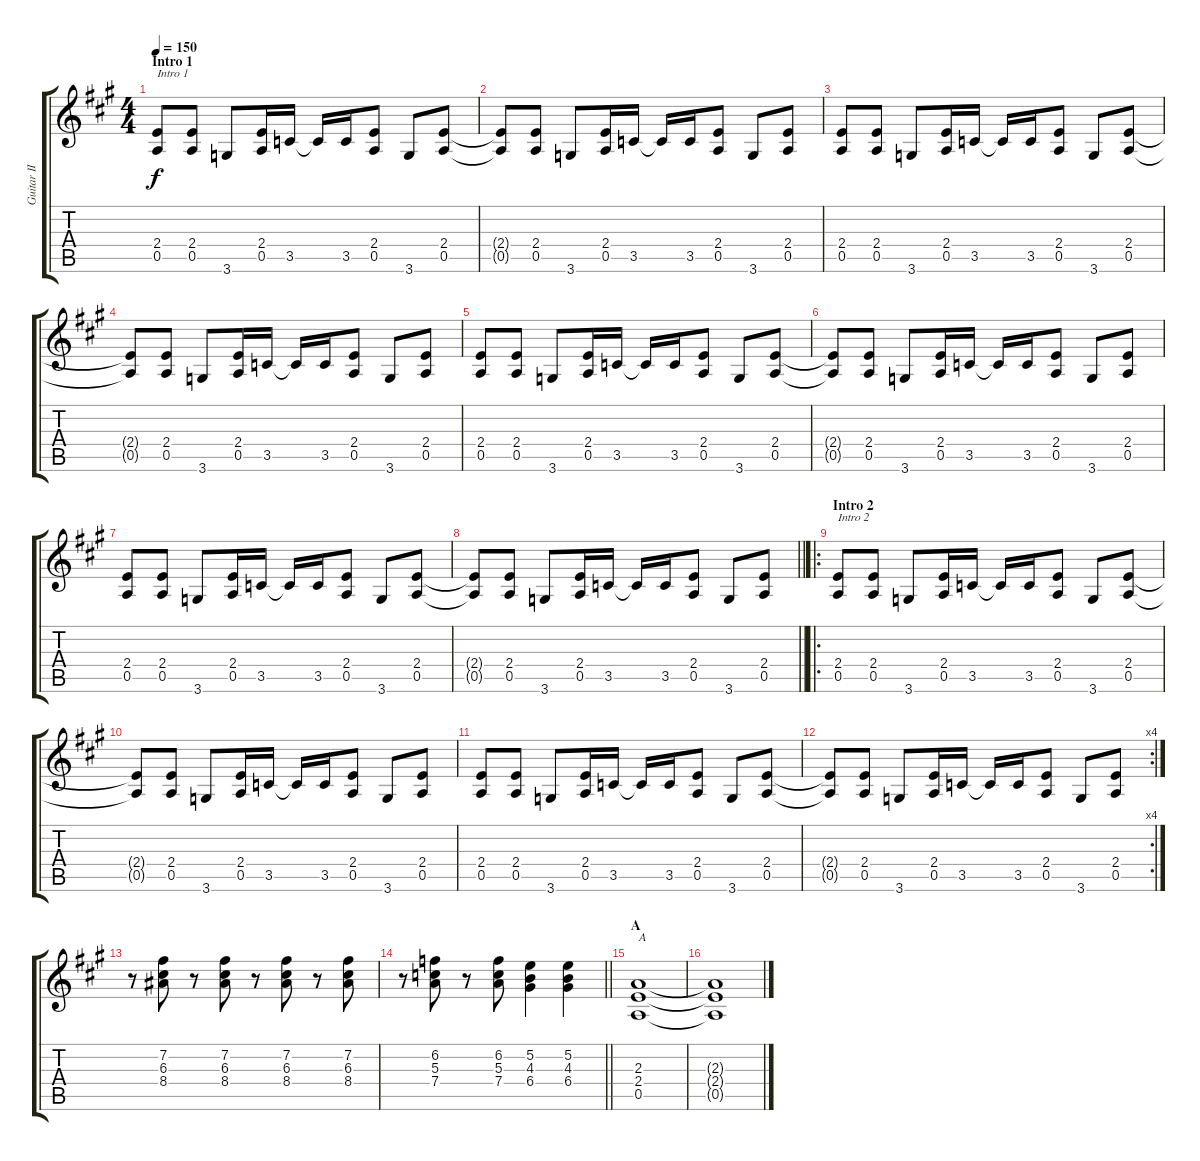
\track ("Guitar II" "Guitar II") {instrument distortionguitar}
\staff {score tabs}
\tuning (E4 B3 G3 D3 A2 E2) {hide}
\ts (4 4)
\section ("" "Intro 1")
\tempo 150
\clef g2
\ks a
(2.4 0.5).8{txt "Intro 1" dy f volume 9 instrument distortionguitar} (2.4 0.5).8 3.6.8 (2.4 0.5).16 3.5.16 3.5{t}.16 3.5.16 (2.4 0.5).8 3.6.8 (2.4 0.5).8 |
(2.4{t} 0.5{t}).8 (2.4 0.5).8 3.6.8 (2.4 0.5).16 3.5.16 3.5{t}.16 3.5.16 (2.4 0.5).8 3.6.8 (2.4 0.5).8 |
(2.4 0.5).8 (2.4 0.5).8 3.6.8 (2.4 0.5).16 3.5.16 3.5{t}.16 3.5.16 (2.4 0.5).8 3.6.8 (2.4 0.5).8 |
(2.4{t} 0.5{t}).8 (2.4 0.5).8 3.6.8 (2.4 0.5).16 3.5.16 3.5{t}.16 3.5.16 (2.4 0.5).8 3.6.8 (2.4 0.5).8 |
(2.4 0.5).8 (2.4 0.5).8 3.6.8 (2.4 0.5).16 3.5.16 3.5{t}.16 3.5.16 (2.4 0.5).8 3.6.8 (2.4 0.5).8 |
(2.4{t} 0.5{t}).8 (2.4 0.5).8 3.6.8 (2.4 0.5).16 3.5.16 3.5{t}.16 3.5.16 (2.4 0.5).8 3.6.8 (2.4 0.5).8 |
(2.4 0.5).8 (2.4 0.5).8 3.6.8 (2.4 0.5).16 3.5.16 3.5{t}.16 3.5.16 (2.4 0.5).8 3.6.8 (2.4 0.5).8 |
\barLineRight lightlight
(2.4{t} 0.5{t}).8 (2.4 0.5).8 3.6.8 (2.4 0.5).16 3.5.16 3.5{t}.16 3.5.16 (2.4 0.5).8 3.6.8 (2.4 0.5).8 |
\ro
\section ("" "Intro 2")
(2.4 0.5).8{txt "Intro 2"} (2.4 0.5).8 3.6.8 (2.4 0.5).16 3.5.16 3.5{t}.16 3.5.16 (2.4 0.5).8 3.6.8 (2.4 0.5).8 |
(2.4{t} 0.5{t}).8 (2.4 0.5).8 3.6.8 (2.4 0.5).16 3.5.16 3.5{t}.16 3.5.16 (2.4 0.5).8 3.6.8 (2.4 0.5).8 |
(2.4 0.5).8 (2.4 0.5).8 3.6.8 (2.4 0.5).16 3.5.16 3.5{t}.16 3.5.16 (2.4 0.5).8 3.6.8 (2.4 0.5).8 |
\rc 4
(2.4{t} 0.5{t}).8 (2.4 0.5).8 3.6.8 (2.4 0.5).16 3.5.16 3.5{t}.16 3.5.16 (2.4 0.5).8 3.6.8 (2.4 0.5).8 |
r.8 (7.2 6.3 8.4).8 r.8 (7.2 6.3 8.4).8 r.8 (7.2 6.3 8.4).8 r.8 (7.2 6.3 8.4).8 |
\barLineRight lightlight
r.8 (6.2 5.3 7.4).8 r.8 (6.2 5.3 7.4).8 (5.2 4.3 6.4).4 (5.2 4.3 6.4).4 |
\section ("" "A")
(2.3 2.4 0.5).1{txt "A"} |
(2.3{t} 2.4{t} 0.5{t}).1
